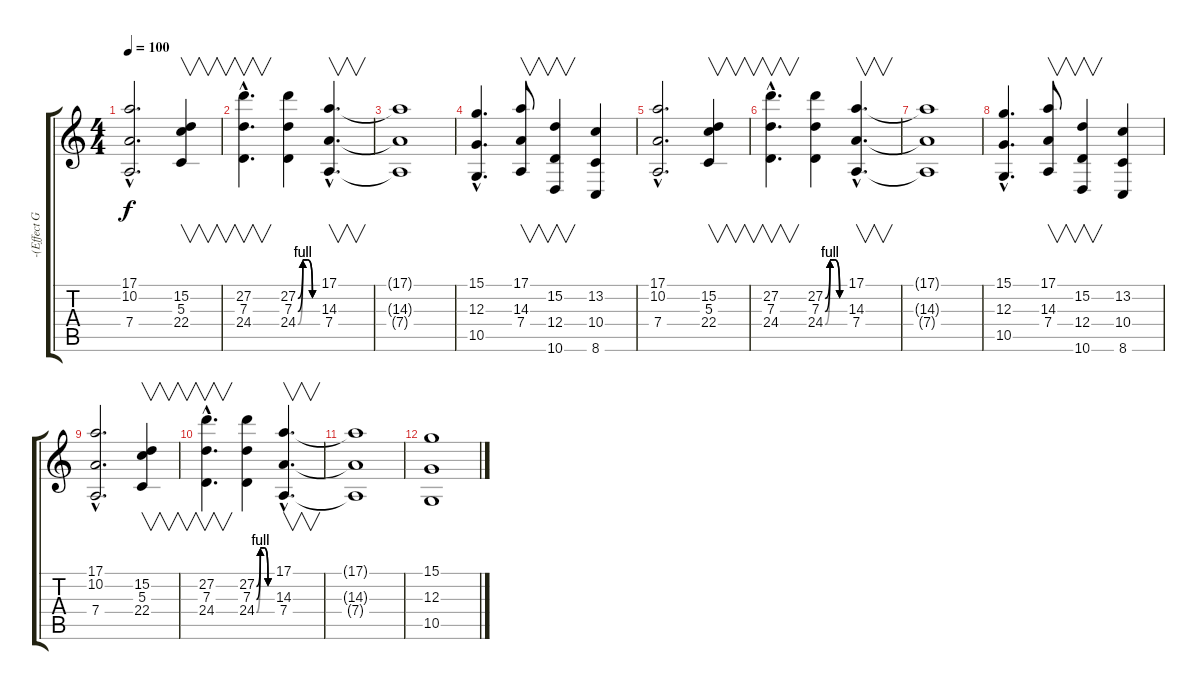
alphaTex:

\track ("-(Effect Guitar 2)-" "-(Effect G") {instrument lead1square}
\staff {score tabs}
\tuning (E4 B3 G3 D3 A2 E2) {hide}
\ts (4 4)
\tempo 100
\clef g2
\ks c
(17.1{hac} 10.2{hac} 7.4{hac}).2{d dy f} (15.2 5.3 22.4).4{v} |
(27.2{hac} 7.3{hac} 24.4{hac}).4{v d} (27.2{be (custom 0 0 15 4 30 4 45 0 60 0)} 7.3{be (custom 0 0 15 4 30 4 45 0 60 0)} 24.4{be (custom 0 0 15 4 30 4 45 0 60 0)}).4 (17.1{hac} 14.3{hac} 7.4{hac}).4{v d} |
(17.1{t} 14.3{t} 7.4{t}).1 |
(15.1{hac} 12.3{hac} 10.5{hac}).4{d} (17.1 14.3 7.4).8{v} (15.2 12.4 10.6).4{v} (13.2 10.4 8.6).4 |
(17.1{hac} 10.2{hac} 7.4{hac}).2{d} (15.2 5.3 22.4).4{v} |
(27.2{hac} 7.3{hac} 24.4{hac}).4{v d} (27.2{be (custom 0 0 15 4 30 4 45 0 60 0)} 7.3{be (custom 0 0 15 4 30 4 45 0 60 0)} 24.4{be (custom 0 0 15 4 30 4 45 0 60 0)}).4 (17.1{hac} 14.3{hac} 7.4{hac}).4{v d} |
(17.1{t} 14.3{t} 7.4{t}).1 |
(15.1{hac} 12.3{hac} 10.5{hac}).4{d} (17.1 14.3 7.4).8{v} (15.2 12.4 10.6).4{v} (13.2 10.4 8.6).4 |
(17.1{hac} 10.2{hac} 7.4{hac}).2{d} (15.2 5.3 22.4).4{v} |
(27.2{hac} 7.3{hac} 24.4{hac}).4{v d} (27.2{be (custom 0 0 15 4 30 4 45 0 60 0)} 7.3{be (custom 0 0 15 4 30 4 45 0 60 0)} 24.4{be (custom 0 0 15 4 30 4 45 0 60 0)}).4 (17.1{hac} 14.3{hac} 7.4{hac}).4{v d} |
(17.1{t} 14.3{t} 7.4{t}).1 |
(15.1 12.3 10.5).1
